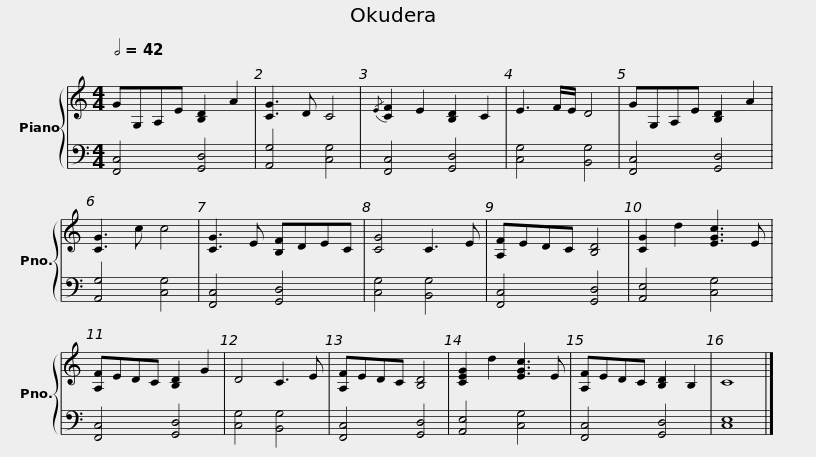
X:1
%%score { 1 | 2 }
L:1/8
Q:1/2=42
M:4/4
I:linebreak $
K:C
V:1 treble
V:2 bass
V:1
 GG,A,E [B,D]2 A2 | [CG]3 D C4 |{/E} [CF]2 E2 [B,D]2 C2 | E3 F/E/ D4 |$ GG,A,E [B,D]2 A2 | %5
 [CG]3 c c4 | [CG]3 E [B,F]DEC | [CG]4 C3 E |$ [A,F]EDC [B,D]4 | [CG]2 d2 [EGc]3 E | %10
 [A,F]EDC [B,D]2 G2 | D4 C3 E |$ [A,F]EDC [B,D]4 | [CEG]2 d2 [EGc]3 E | [A,F]EDC [B,D]2 B,2 | %15
 C8 |] %16
V:2
 [F,,C,]4 [G,,D,]4 | [A,,G,]4 [C,G,]4 | [F,,C,]4 [G,,D,]4 | [C,G,]4 [B,,G,]4 |$ [F,,C,]4 [G,,D,]4 | %5
 [A,,G,]4 [C,G,]4 | [F,,C,]4 [G,,D,]4 | [C,G,]4 [B,,G,]4 |$ [F,,C,]4 [G,,D,]4 | [A,,E,]4 [C,G,]4 | %10
 [F,,C,]4 [G,,D,]4 | [C,G,]4 [B,,G,]4 |$ [F,,C,]4 [G,,D,]4 | [A,,E,]4 [C,G,]4 | [F,,C,]4 [G,,D,]4 | %15
 [C,E,]8 |] %16
